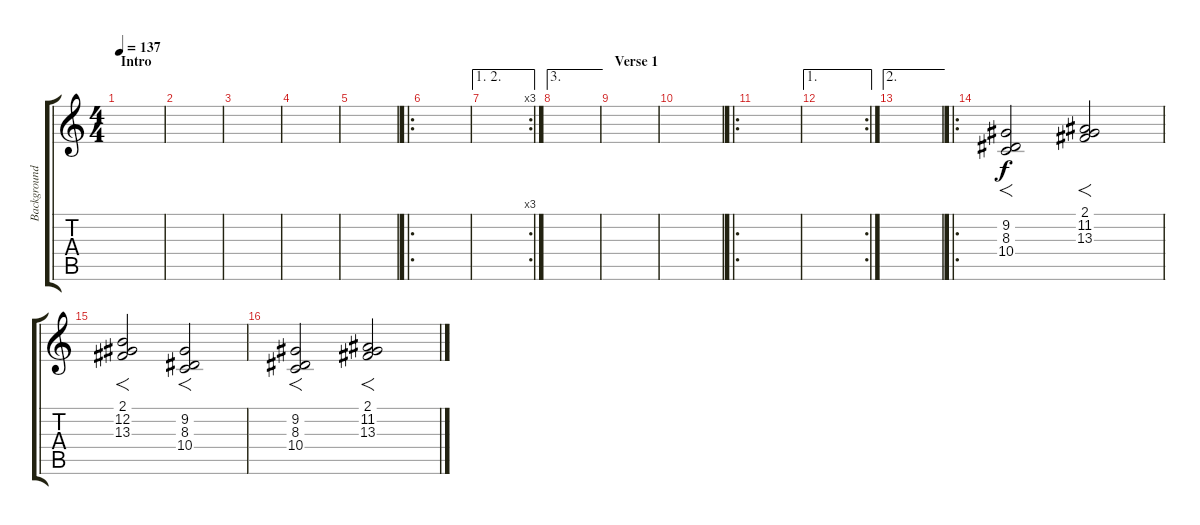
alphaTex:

\track ("Background choir" "Background") {instrument choiraahs}
\staff {score tabs}
\tuning (E4 B3 G3 D3 A2 E2) {hide}
\ts (4 4)
\section ("" "Intro")
\tempo 137
\clef g2
\ks c
|
|
|
|
|
\ro
|
\ae (1 2)
\rc 3
|
\ae 3
|
\section ("" "Verse 1")
|
|
\ro
|
\ae 1
\rc 2
|
\ae 2
|
\ro
(9.2 8.3 10.4).2{f} (2.1 11.2 13.3).2{f} |
(2.1 12.2 13.3).2{f} (9.2 8.3 10.4).2{f} |
(9.2 8.3 10.4).2{f} (2.1 11.2 13.3).2{f}
